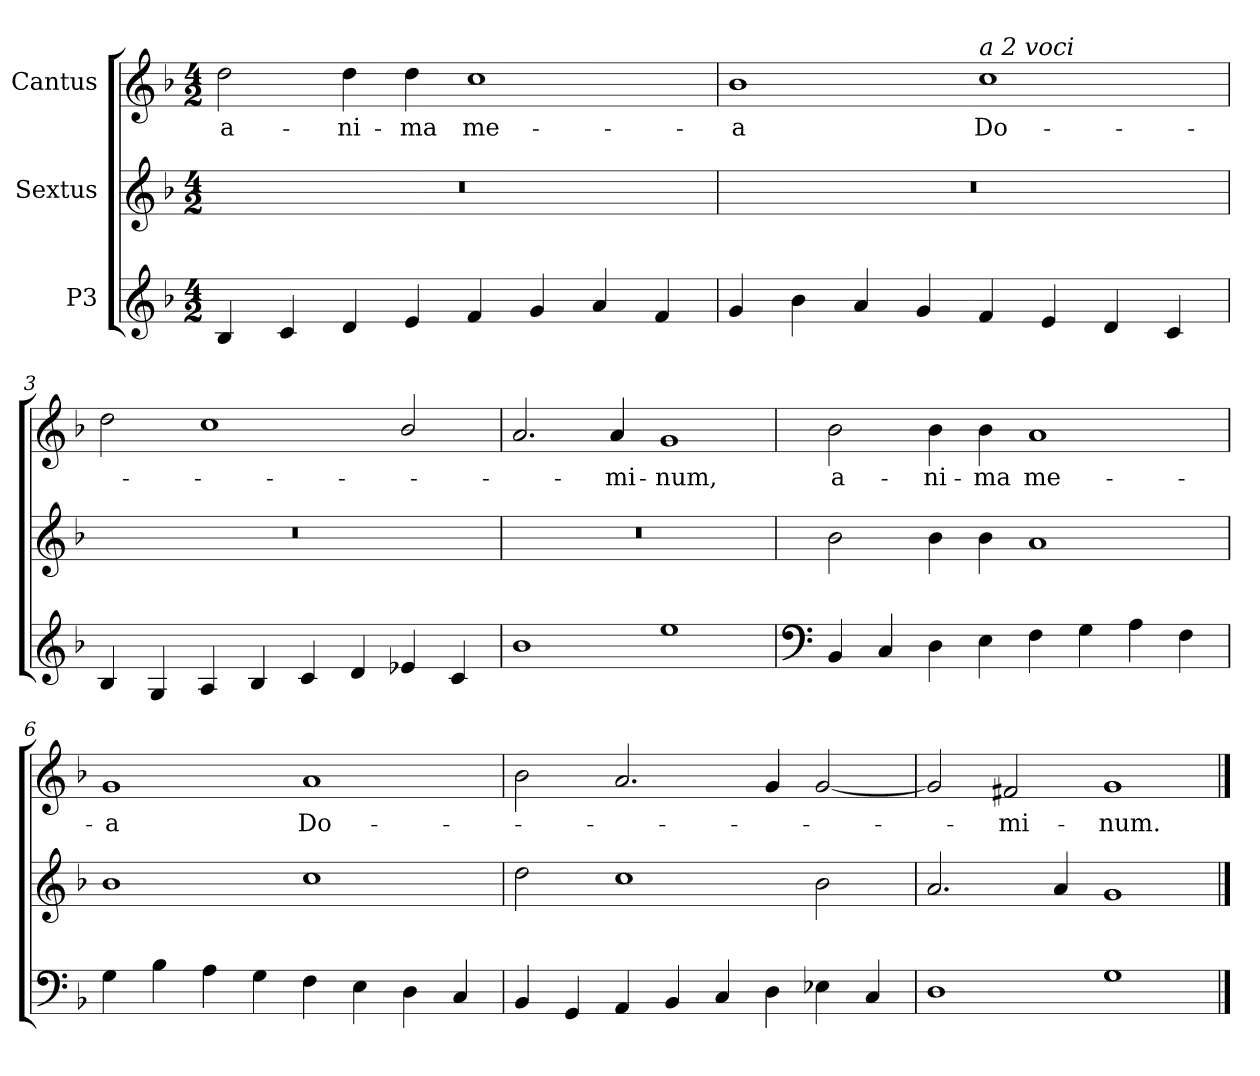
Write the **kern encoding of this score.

**kern	**kern	**kern	**text
*part3	*part2	*part1	*part1
*staff3	*staff2	*staff1	*staff1
*I"P3	*I"Sextus	*I"Cantus	*
*clefG2	*clefG2	*clefG2	*
*k[b-]	*k[b-]	*k[b-]	*
*F:	*F:	*F:	*
*M4/2	*M4/2	*M4/2	*
=1	=1	=1	=1
!	!LO:N:vis=1	!	!LO:LY:b
4B-/	0r	2dd\	a-
4c/	.	.	.
!	!	!	!LO:LY:b
4d/	.	4dd\	-ni-
!	!	!	!LO:LY:b
4e/	.	4dd\	-ma
!	!	!	!LO:LY:b
4f/	.	1cc	me-
4g/	.	.	.
4a/	.	.	.
4f/	.	.	.
=2	=2	=2	=2
!	!LO:N:vis=1	!	!LO:LY:b
4g/	0r	1b-	-a
4b-\	.	.	.
4a/	.	.	.
4g/	.	.	.
!	!	!LO:TX:a:i:t=a 2 voci	!
!	!	!	!LO:LY:b
4f/	.	1cc	Do-
4e/	.	.	.
4d/	.	.	.
4c/	.	.	.
=3	=3	=3	=3
!	!LO:N:vis=1	!	!
4B-/	0r	2dd\	.
4G/	.	.	.
4A/	.	1cc	.
4B-/	.	.	.
4c/	.	.	.
4d/	.	.	.
4e-X/	.	2b-/	.
4c/	.	.	.
=4	=4	=4	=4
!	!LO:N:vis=1	!	!
1b-	0r	2.a/	.
!	!	!	!LO:LY:b
.	.	4a/	-mi-
!	!	!	!LO:LY:b
1ee	.	1g	-num,
!!LO:LB:g=z
=5	=5	=5	=5
*clefF4	*	*	*
!	!	!	!LO:LY:b
4BB-/	2b-\	2b-\	a-
4C/	.	.	.
!	!	!	!LO:LY:b
4D\	4b-\	4b-\	-ni-
!	!	!	!LO:LY:b
4E\	4b-\	4b-\	-ma
!	!	!	!LO:LY:b
4F\	1a	1a	me-
4G\	.	.	.
4A\	.	.	.
4F\	.	.	.
=6	=6	=6	=6
!	!	!	!LO:LY:b
4G\	1b-	1g	-a
4B-\	.	.	.
4A\	.	.	.
4G\	.	.	.
!	!	!	!LO:LY:b
4F\	1cc	1a	Do-
4E\	.	.	.
4D\	.	.	.
4C/	.	.	.
=7	=7	=7	=7
4BB-/	2dd\	2b-\	.
4GG/	.	.	.
4AA/	1cc	2.a/	.
4BB-/	.	.	.
4C/	.	.	.
4D\	.	4g/	.
4E-X\	2b-\	[<2g/	.
4C/	.	.	.
=8	=8	=8	=8
1D	2.a/	2g/]	.
!	!	!	!LO:LY:b
.	.	2f#X/	-mi-
.	4a/	.	.
!	!	!	!LO:LY:b
1G	1g	1g	-num.
==	==	==	==
*-	*-	*-	*-
